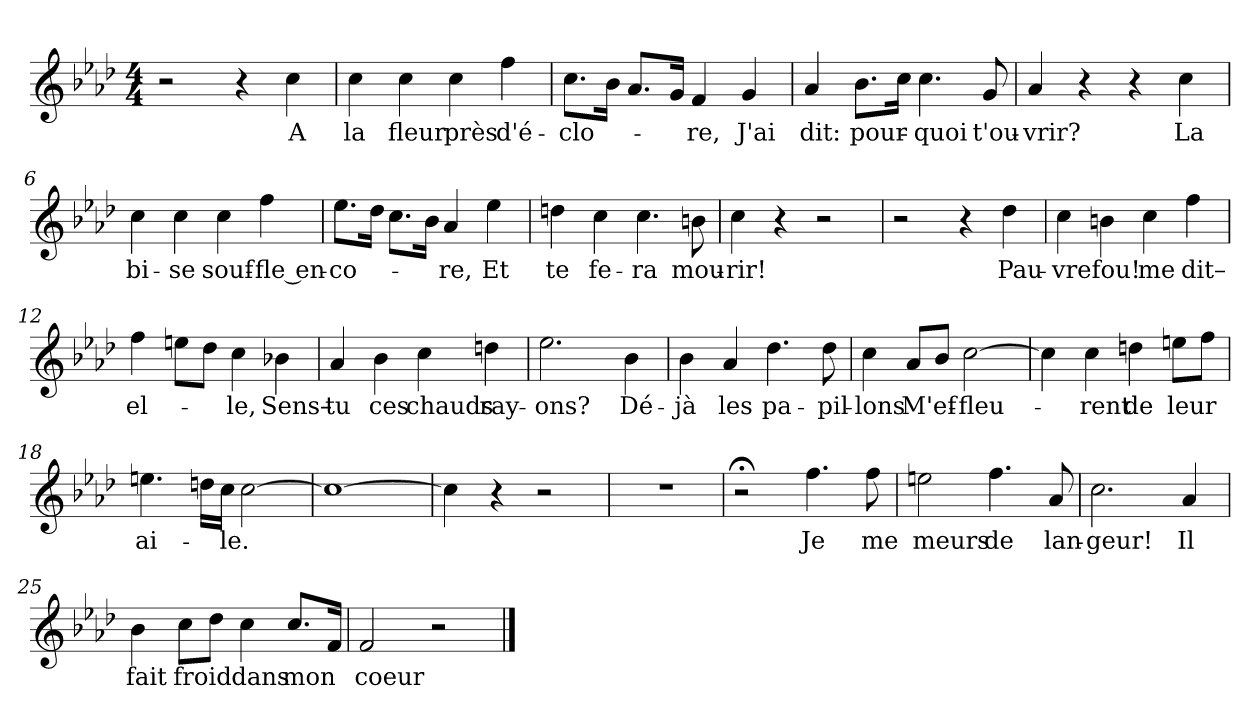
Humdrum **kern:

**kern	**text
*part1	*part1
*staff1	*staff1
*clefG2	*
*k[b-e-a-d-]	*
*M4/4	*
=1	=1
2r	.
4r	.
!	!LO:LY:b
4cc\	A
=2	=2
!	!LO:LY:b
4cc\	la
!	!LO:LY:b
4cc\	fleur
!	!LO:LY:b
4cc\	près
!	!LO:LY:b
4ff\	d'é-
=3	=3
!	!LO:LY:b
8.cc\L	-clo-
16b-\Jk	.
8.a-/L	.
16g/Jk	.
!	!LO:LY:b
4f/	-re,
!	!LO:LY:b
4g/	J'ai
=4	=4
!	!LO:LY:b
4a-/	dit:
!	!LO:LY:b
8.b-\L	pour-
16cc\Jk	.
!	!LO:LY:b
4.cc\	-quoi
!	!LO:LY:b
8g/	t'ou-
=5	=5
!	!LO:LY:b
4a-/	-vrir?
4r	.
4r	.
!	!LO:LY:b
4cc\	La
=6	=6
!	!LO:LY:b
4cc\	bi-
!	!LO:LY:b
4cc\	-se
!	!LO:LY:b
4cc\	souf-
!	!LO:LY:b
4ff\	-fle en-
=7	=7
!	!LO:LY:b
8.ee-\L	-co-
16dd-\Jk	.
8.cc\L	.
16b-\Jk	.
!	!LO:LY:b
4a-/	-re,
!	!LO:LY:b
4ee-\	Et
!!LO:LB:g=z
=8	=8
!	!LO:LY:b
4ddn\	te
!	!LO:LY:b
4cc\	fe-
!	!LO:LY:b
4.cc\	-ra
!	!LO:LY:b
8bn\	mou-
=9	=9
!	!LO:LY:b
4cc\	-rir!
4r	.
2r	.
=10	=10
2r	.
4r	.
!	!LO:LY:b
4dd-\	Pau-
=11	=11
!	!LO:LY:b
4cc\	-vre
!	!LO:LY:b
4bn\	fou!
!	!LO:LY:b
4cc\	me
!	!LO:LY:b
4ff\	dit–
=12	=12
!	!LO:LY:b
4ff\	el-
8een\L	.
8dd-\J	.
!	!LO:LY:b
4cc\	-le,
!	!LO:LY:b
4b-X\	Sens–
=13	=13
!	!LO:LY:b
4a-/	tu
!	!LO:LY:b
4b-\	ces
!	!LO:LY:b
4cc\	chauds
!	!LO:LY:b
4ddn\	ray-
=14	=14
!	!LO:LY:b
2.ee-\	-ons?
!	!LO:LY:b
4b-\	Dé-
=15	=15
!	!LO:LY:b
4b-\	-jà
!	!LO:LY:b
4a-/	les
!	!LO:LY:b
4.dd-\	pa-
!	!LO:LY:b
8dd-\	-pil-
!!LO:LB:g=z
=16	=16
!	!LO:LY:b
4cc\	-lons
!	!LO:LY:b
8a-/L	M'ef-
8b-/J	.
!	!LO:LY:b
[2cc\	-fleu-
=17	=17
4cc\]	.
!	!LO:LY:b
4cc\	-rent
!	!LO:LY:b
4ddn\	de
!	!LO:LY:b
8een\L	leur
8ff\J	.
=18	=18
!	!LO:LY:b
4.een\	ai-
16ddn\LL	.
16cc\JJ	.
!	!LO:LY:b
[2cc\	-le.
=19	=19
1cc_	.
=20	=20
4cc\]	.
4r	.
2r	.
=21	=21
1r	.
=22	=22
2r;<	.
!	!LO:LY:b
4.ff\	Je
!	!LO:LY:b
8ff\	me
=23	=23
!	!LO:LY:b
2een\	meurs
!	!LO:LY:b
4.ff\	de
!	!LO:LY:b
8a-/	lan-
=24	=24
!	!LO:LY:b
2.cc\	-geur!
!	!LO:LY:b
4a-/	Il
!!LO:LB:g=z
=25	=25
!	!LO:LY:b
4b-\	fait
!	!LO:LY:b
8cc\L	froid
8dd-\J	.
!	!LO:LY:b
4cc\	dans
!	!LO:LY:b
8.cc/L	mon
16f/Jk	.
=26	=26
!	!LO:LY:b
2f/	coeur
2r	.
==	==
*-	*-
